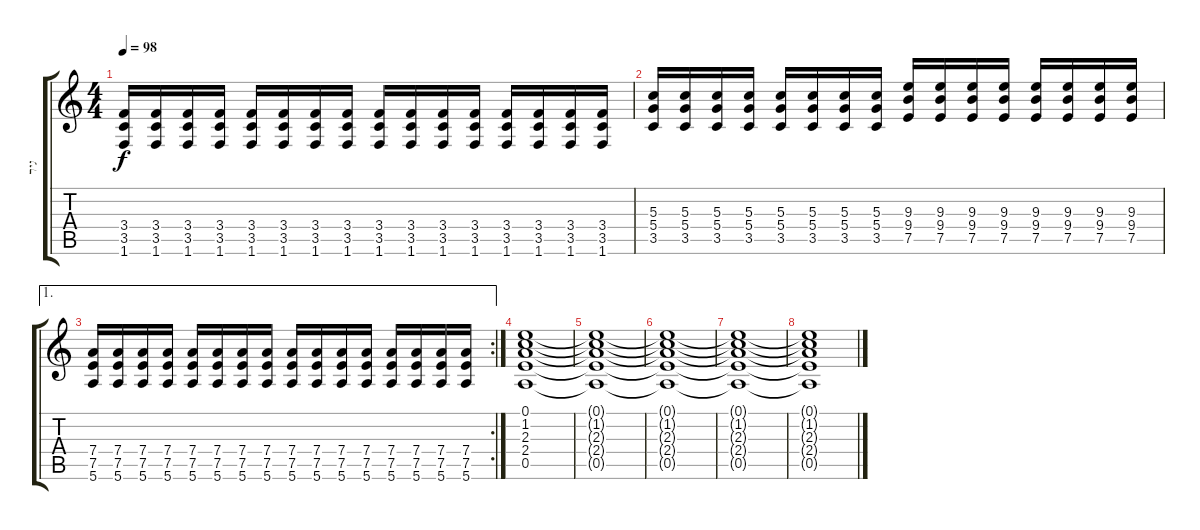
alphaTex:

\track ("ניר" "ניר") {instrument overdrivenguitar}
\staff {score tabs}
\tuning (E4 B3 G3 D3 A2 E2) {hide}
\ts (4 4)
\tempo 98
\clef g2
\ks c
(3.4 3.5 1.6).16{dy f} (3.4 3.5 1.6).16 (3.4 3.5 1.6).16 (3.4 3.5 1.6).16 (3.4 3.5 1.6).16 (3.4 3.5 1.6).16 (3.4 3.5 1.6).16 (3.4 3.5 1.6).16 (3.4 3.5 1.6).16 (3.4 3.5 1.6).16 (3.4 3.5 1.6).16 (3.4 3.5 1.6).16 (3.4 3.5 1.6).16 (3.4 3.5 1.6).16 (3.4 3.5 1.6).16 (3.4 3.5 1.6).16 |
(5.3 5.4 3.5).16 (5.3 5.4 3.5).16 (5.3 5.4 3.5).16 (5.3 5.4 3.5).16 (5.3 5.4 3.5).16 (5.3 5.4 3.5).16 (5.3 5.4 3.5).16 (5.3 5.4 3.5).16 (9.3 9.4 7.5).16 (9.3 9.4 7.5).16 (9.3 9.4 7.5).16 (9.3 9.4 7.5).16 (9.3 9.4 7.5).16 (9.3 9.4 7.5).16 (9.3 9.4 7.5).16 (9.3 9.4 7.5).16 |
\ae 1
\rc 2
(7.4 7.5 5.6).16 (7.4 7.5 5.6).16 (7.4 7.5 5.6).16 (7.4 7.5 5.6).16 (7.4 7.5 5.6).16 (7.4 7.5 5.6).16 (7.4 7.5 5.6).16 (7.4 7.5 5.6).16 (7.4 7.5 5.6).16 (7.4 7.5 5.6).16 (7.4 7.5 5.6).16 (7.4 7.5 5.6).16 (7.4 7.5 5.6).16 (7.4 7.5 5.6).16 (7.4 7.5 5.6).16 (7.4 7.5 5.6).16 |
(0.1 1.2 2.3 2.4 0.5).1 |
(0.1{t} 1.2{t} 2.3{t} 2.4{t} 0.5{t}).1{volume 9} |
(0.1{t} 1.2{t} 2.3{t} 2.4{t} 0.5{t}).1{volume 7} |
(0.1{t} 1.2{t} 2.3{t} 2.4{t} 0.5{t}).1{volume 5} |
(0.1{t} 1.2{t} 2.3{t} 2.4{t} 0.5{t}).1{volume 1}
